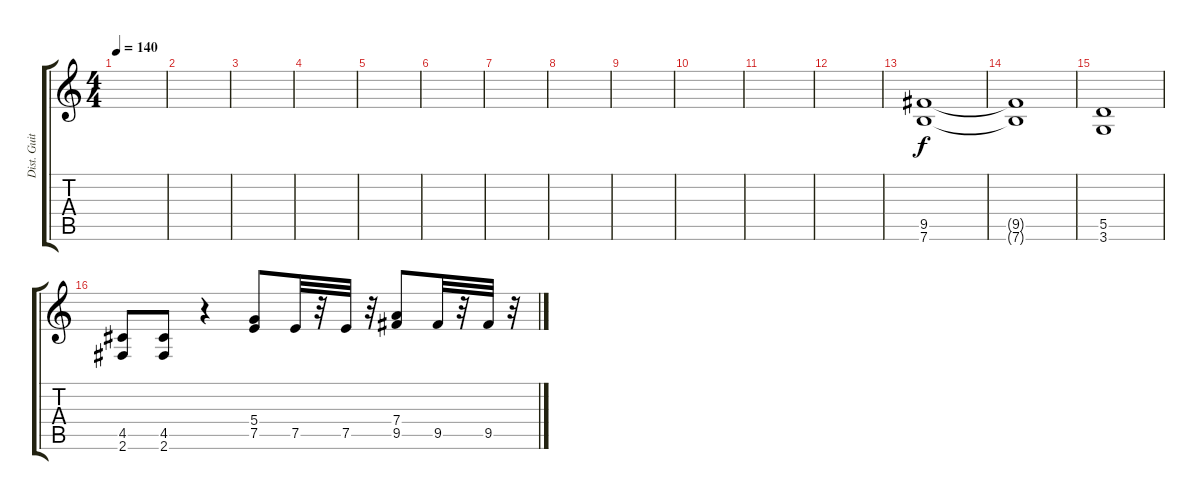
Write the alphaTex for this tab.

\track ("Dist. Guitar" "Dist. Guit") {instrument distortionguitar}
\staff {score tabs}
\tuning (E4 B3 G3 D3 A2 E2) {hide}
\ts (4 4)
\tempo 140
\clef g2
\ks c
|
|
|
|
|
|
|
|
|
|
|
|
(9.5 7.6).1 |
(9.5{t} 7.6{t}).1 |
(5.5 3.6).1 |
(4.5 2.6).8 (4.5 2.6).8 r.4 (5.4 7.5).8 7.5.32 r.32 7.5.32 r.32 (7.4 9.5).8 9.5.32 r.32 9.5.32 r.32
